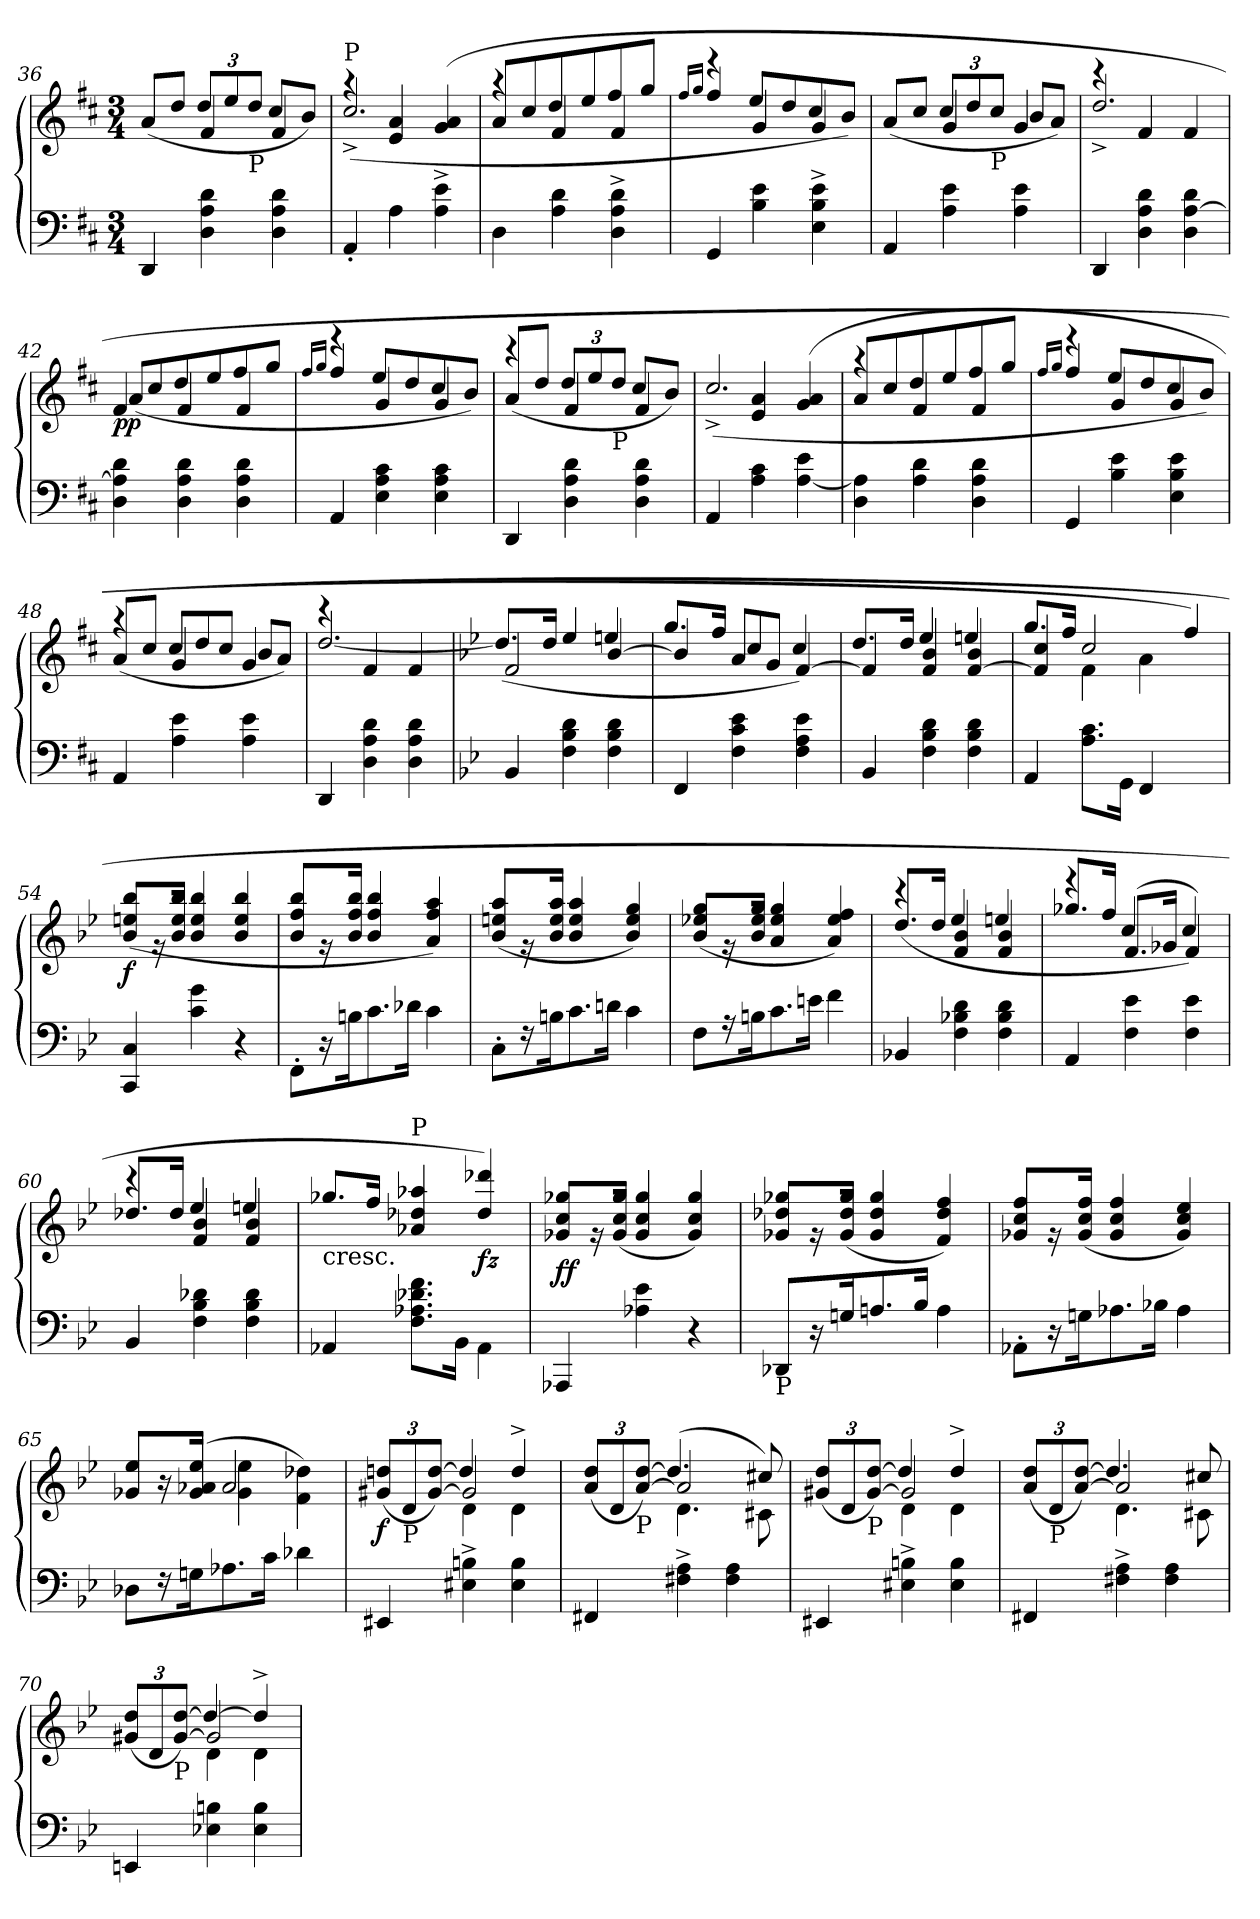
**kern	**kern	**dynam
*part1	*part1	*part1
*staff2	*staff1	*staff1/2
!!LO:PB:g=z
*clefF4	*clefG2	*
*k[f#c#]	*k[f#c#]	*
*D:	*D:	*
*M3/4	*M3/4	*
=36	=36	=36
*	*^	*
4DD/	4ryy	(>8a/L	.
.	.	8dd/J	.
*	*	*Xbrackettup	*
4D\ 4A\ 4d\	4f#/	12dd/L	.
.	.	12ee/	.
!	!	!LO:TX:b:t=P	!
.	.	12dd/J	.
4D\ 4A\ 4d\	4f#/	8cc#/L	.
.	.	8b/J)	.
=37	=37	=37	=37
!	!LO:TX:a:t=P	!	!
4AA'/	4r	(>2.cc#^/	.
4A\	4e/ 4a/	.	.
4A\^ 4e\^	(4g/ 4a/	.	.
=38	=38	=38	=38
4D\	4r	8a/L	.
.	.	8cc#/	.
4A\ 4d\	4f#/	8dd/	.
.	.	8ee/	.
4D\^ 4A\^ 4d\^	4f#/	8ff#/	.
.	.	8gg/J	.
=39	=39	=39	=39
.	.	16qff#/LL	.
.	.	16qgg/JJ	.
4GG/	4r	4ff#/	.
4B\ 4e\	4g/	8ee/L	.
.	.	8dd/	.
4E\^ 4B\^ 4e\^	4g/	8cc#/	.
.	.	8b/J)	.
=40	=40	=40	=40
4AA/	4ryy	(>8a/L	.
.	.	8cc#/J	.
4A\ 4e\	4g/	12cc#/L	.
.	.	12dd/	.
!	!	!LO:TX:b:t=P	!
.	.	12cc#/J	.
4A\ 4e\	4g/	8b/L	.
.	.	8a/J)	.
=41	=41	=41	=41
4DD/	4r	2.dd^/	.
4D\ 4A\ 4d\	4f#/	.	.
4D\ [4A\ 4d\	4f#/	.	.
=42	=42	=42	=42
!	!	!	!LO:DY:b
4D\ 4A\] 4d\	4f#/	(>8a/L	pp
.	.	8cc#/	.
4D\ 4A\ 4d\	4f#/	8dd/	.
.	.	8ee/	.
4D\ 4A\ 4d\	4f#/	8ff#/	.
.	.	8gg/J	.
!!LO:LB:g=z	!!
=43	=43	=43	=43
.	.	16qff#/LL	.
.	.	16qgg/JJ	.
4AA/	4r	4ff#/	.
4E\ 4A\ 4c#\	4g/	8ee/L	.
.	.	8dd/	.
4E\ 4A\ 4c#\	4g/	8cc#/	.
.	.	8b/J)	.
=44	=44	=44	=44
4DD/	4r	(>8a/L	.
.	.	8dd/J	.
4D\ 4A\ 4d\	4f#/	12dd/L	.
.	.	12ee/	.
!	!	!LO:TX:b:t=P	!
.	.	12dd/J	.
4D\ 4A\ 4d\	4f#/	8cc#/L	.
.	.	8b/J)	.
=45	=45	=45	=45
4AA/	4ryy	(>2.cc#^/	.
4A\ 4c#\	4e/ 4a/	.	.
[4A\ 4e\	(4g/ 4a/	.	.
=46	=46	=46	=46
4D\ 4A\]	4r	8a/L	.
.	.	8cc#/	.
4A\ 4d\	4f#/	8dd/	.
.	.	8ee/	.
4D\ 4A\ 4d\	4f#/	8ff#/	.
.	.	8gg/J	.
=47	=47	=47	=47
.	.	16qff#/LL	.
.	.	16qgg/JJ	.
4GG/	4r	4ff#/	.
4B\ 4e\	4g/	8ee/L	.
.	.	8dd/	.
4E\ 4B\ 4e\	4g/	8cc#/	.
.	.	8b/J)	.
=48	=48	=48	=48
4AA/	4r	(>8a/L	.
.	.	8cc#/J	.
*	*	*Xtuplet	*
4A\ 4e\	4g/	12cc#/L	.
.	.	12dd/	.
.	.	12cc#/J	.
4A\ 4e\	4g/	8b/L	.
.	.	8a/J)	.
=49	=49	=49	=49
4DD/	4r	[2.dd/	.
4D\ 4A\ 4d\	4f#/	.	.
4D\ 4A\ 4d\	4f#/	.	.
!!LO:LB:g=z	!!
=50	=50	=50	=50
*k[b-e-]	*k[b-e-]	*	*
4BB-/	2f/	(>8.dd/L]	.
.	.	16dd/Jk	.
4F\ 4B-\ 4d\	.	4ee-/	.
4F\ 4B-\ 4d\	[4b-/	4een/	.
=51	=51	=51	=51
4FF/	4b-/]	8.gg/L	.
.	.	16ff/Jk	.
4F\ 4c\ 4e-\	8a/L	4cc/	.
.	8g/J	.	.
4F\ 4A\ 4e-\	[4f/	4cc/)	.
=52	=52	=52	=52
4BB-/	4f/]	(>8.dd/L	.
.	.	16dd/Jk	.
4F\ 4B-\ 4d\	4f/ 4b-/	4ee-/	.
4F\ 4B-\ 4d\	[4f/ 4b-/	4een/	.
=53	=53	=53	=53
4AA/	8.gg/L	4f/] 4cc/	.
.	16ff/Jk	.	.
8.A\ 8.c\L	2cc/	4f\	.
16GG\Jk	.	.	.
4FF/	.	4a\	.
4ryy	4ff/)	4ryy	.
=54	=54	=54	=54
!	!	!	!LO:DY:b
4CC/ 4C/	2.ryy	(>8b-/ 8een/ 8bb-/L	f
.	.	16r	.
.	.	16b-/ 16ee/ 16bb-/Jk	.
4c\ 4g\	.	4b-/ 4ee/ 4bb-/	.
4r	.	4b-/ 4ee/ 4bb-/	.
=55	=55	=55	=55
8FF'\L	2.ryy	8b-/ 8ff/ 8bb-/L	.
16r	.	16r	.
16Bn\K	.	16b-/ 16ff/ 16bb-/Jk	.
8.c\	.	4b-/ 4ff/ 4bb-/	.
16d-X\Jk	.	.	.
4c\	.	4a/ 4ff/ 4aa/)	.
!!LO:LB:g=z	!!
=56	=56	=56	=56
8C'\L	2.ryy	(>8b-/ 8een/ 8aa/L	.
16r	.	16r	.
16Bn\K	.	16b-/ 16ee/ 16aa/Jk	.
8.c\	.	4b-/ 4ee/ 4aa/	.
16dn\Jk	.	.	.
4c\	.	4b-/ 4ee/ 4gg/)	.
=57	=57	=57	=57
8F\L	2.ryy	(>8b-/ 8ee-X/ 8gg/L	.
16r	.	16r	.
16Bn\K	.	16b-/ 16ee-/ 16gg/Jk	.
8.c\	.	4a/ 4ee-/ 4gg/	.
16en\Jk	.	.	.
4f\	.	4a/ 4ee-/ 4ff/)	.
=58	=58	=58	=58
4BB-X/	4r	(>8.dd/L	.
.	.	16dd/Jk	.
4F\ 4B-X\ 4d\	4f/ 4b-/	4ee-/	.
4F\ 4B-\ 4d\	4f/ 4b-/	4een/	.
=59	=59	=59	=59
4AA/	4r	8.gg-X/L	.
.	.	16ff/Jk	.
4F\ 4e-\	(<8.f/L	4cc/	.
.	16g-X/Jk	.	.
4F\ 4e-\	4f/)	4cc/)	.
=60	=60	=60	=60
4BB-/	4r	(>8.dd-X/L	.
.	.	16dd-/Jk	.
4F\ 4B-\ 4d-X\	4f/ 4b-/	4ee-/	.
4F\ 4B-\ 4d-\	4f/ 4b-/	4een/	.
=61	=61	=61	=61
!	!LO:TX:b:t=cresc.	!	!
4AA-X/	4ryy	8.gg-X/L	.
.	.	16ff/Jk	.
!	!LO:TX:a:t=P	!	!
8.F\ 8.A-X\ 8.d-X\ 8.f\L	4a-X/ 4dd-X/ 4aa-X/	2ryy	.
16BB-\Jk	.	.	.
!	!	!	!LO:DY:b
4AA-\	4dd-/ 4ddd-X/)	.	fz
!!LO:LB:g=z	!!
=62	=62	=62	=62
!	!	!	!LO:DY:b
4AAA-X/	2.ryy	8g-X/ 8cc/ 8gg-X/L	ff
.	.	16r	.
.	.	(>16g-/ 16cc/ 16gg-/Jk	.
4A-X\ 4e-\	.	4g-/ 4cc/ 4gg-/	.
4r	.	4g-/ 4cc/ 4gg-/)	.
=63	=63	=63	=63
!LO:TX:b:t=P	!	!	!
8DD-X/L	2.ryy	8g-X/ 8dd-X/ 8gg-X/L	.
16r	.	16r	.
16Gn/K	.	(>16g-/ 16dd-/ 16gg-/Jk	.
8.An/	.	4g-/ 4dd-/ 4gg-/	.
16B-/Jk	.	.	.
4A\	.	4f/ 4dd-/ 4ff/)	.
=64	=64	=64	=64
8AA-X'\L	2.ryy	8g-X/ 8cc/ 8ff/L	.
16r	.	16r	.
16Gn\K	.	(>16g-/ 16cc/ 16ff/Jk	.
8.A-X\	.	4g-/ 4cc/ 4ff/	.
16B-X\Jk	.	.	.
4A-\	.	4g-/ 4cc/ 4ee-/)	.
=65	=65	=65	=65
8D-X\L	4ryy	8g-X/ 8ee-/L	.
16r	.	16r	.
16Gn\K	.	(>16g-/ 16a-X/ 16ee-/Jk	.
8.A-X\	2a-/	4g-\ 4ee-\	.
16c\Jk	.	.	.
4d-X\	.	4f\ 4dd-X\)	.
*	*v	*v	*
=66	=66	=66
*	*tuplet	*
*	*^	*
*	*	*^	*
!	!	!	!	!LO:DY:b
4EE#X/	(<12g#X/ 12ddn/L	4ryy	4ryy	f
!	!LO:TX:b:t=P	!	!	!
.	12d/	.	.	.
.	[12g#/ [12dd/J)	.	.	.
4E#X\^ 4Bn\^	2g#/]	4d\	4ddn/]	.
4E#\ 4B\	.	4d\	4dd^/	.
=67	=67	=67	=67	=67
4FF#X/	(<12a/ 12dd/L	4ryy	4ryy	.
.	12d/	.	.	.
!	!LO:TX:b:t=P	!	!	!
.	[12a/ [12dd/J)	.	.	.
4F#X\^ 4A\^	2a/]	4.d\	(>4.dd/]	.
4F#\ 4A\	.	.	.	.
.	.	8c#X\	8cc#X/)	.
!!LO:LB:g=z	!!	!!
=68	=68	=68	=68	=68
4EE#X/	(<12g#X/ 12dd/L	4ryy	4ryy	.
.	12d/	.	.	.
!	!LO:TX:b:t=P	!	!	!
.	[12g#/ [12dd/J)	.	.	.
4E#X\^ 4Bn\^	2g#/]	4d\	4dd/]	.
4E#\ 4B\	.	4d\	4dd^/	.
=69	=69	=69	=69	=69
4FF#X/	(<12a/ 12dd/L	4ryy	4ryy	.
!	!LO:TX:b:t=P	!	!	!
.	12d/	.	.	.
.	[12a/ [12dd/J)	.	.	.
4F#X\^ 4A\^	2a/]	4.d\	4.dd/]	.
4F#\ 4A\	.	.	.	.
.	.	8c#X\	8cc#X/	.
=70	=70	=70	=70	=70
4EEn/	(<12g#X/ 12dd/L	4ryy	4ryy	.
.	12d/	.	.	.
!	!LO:TX:b:t=P	!	!	!
.	[12g#/ [12dd/J)	.	.	.
4E-X\ 4Bn\	2g#/]	4d\	4dd/_	.
4E-\ 4B\	.	4d\	4dd^/]	.
*	*v	*v	*v	*
=	=	=
*-	*-	*-
